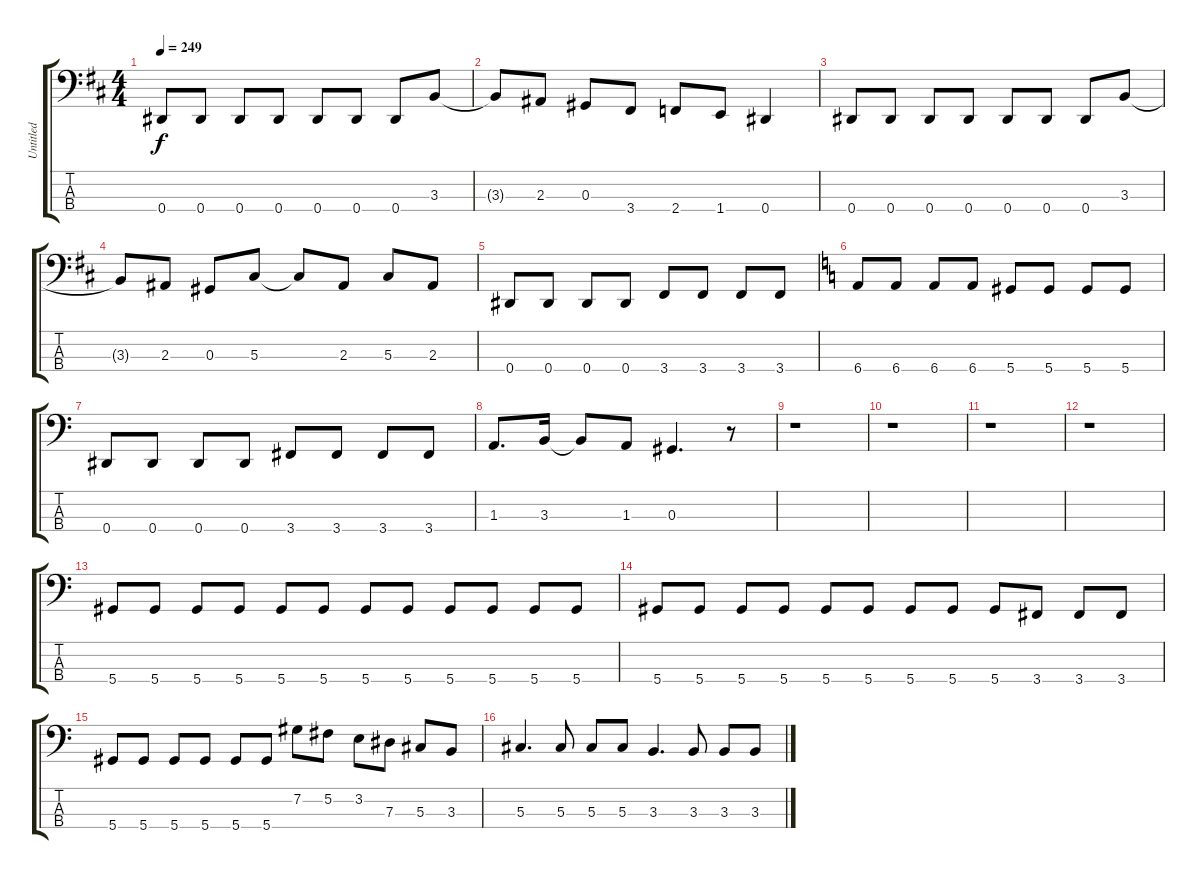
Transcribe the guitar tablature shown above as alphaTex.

\track ("Untitled" "Untitled") {instrument electricbassfinger}
\staff {score tabs}
\tuning (Gb2 Db2 Ab1 Eb1) {hide}
\ts (4 4)
\tempo 249
\clef f4
\ks d
0.4.8{dy f} 0.4.8 0.4.8 0.4.8 0.4.8 0.4.8 0.4.8 3.3.8 |
3.3{t}.8 2.3.8 0.3.8 3.4.8 2.4.8 1.4.8 0.4.4 |
0.4.8 0.4.8 0.4.8 0.4.8 0.4.8 0.4.8 0.4.8 3.3.8 |
3.3{t}.8 2.3.8 0.3.8 5.3.8 5.3{t}.8 2.3.8 5.3.8 2.3.8 |
0.4.8 0.4.8 0.4.8 0.4.8 3.4.8 3.4.8 3.4.8 3.4.8 |
\ks c
6.4.8 6.4.8 6.4.8 6.4.8 5.4.8 5.4.8 5.4.8 5.4.8 |
0.4.8 0.4.8 0.4.8 0.4.8 3.4.8 3.4.8 3.4.8 3.4.8 |
1.3.8{d} 3.3.16 3.3{t}.8 1.3.8 0.3.4{d} r.8 |
r.1 |
r.1 |
r.1 |
r.1 |
5.4.8 5.4.8 5.4.8 5.4.8 5.4.8 5.4.8 5.4.8 5.4.8 5.4.8 5.4.8 5.4.8 5.4.8 |
5.4.8 5.4.8 5.4.8 5.4.8 5.4.8 5.4.8 5.4.8 5.4.8 5.4.8 3.4.8 3.4.8 3.4.8 |
5.4.8 5.4.8 5.4.8 5.4.8 5.4.8 5.4.8 7.2.8 5.2.8 3.2.8 7.3.8 5.3.8 3.3.8 |
5.3.4{d} 5.3.8 5.3.8 5.3.8 3.3.4{d} 3.3.8 3.3.8 3.3.8
